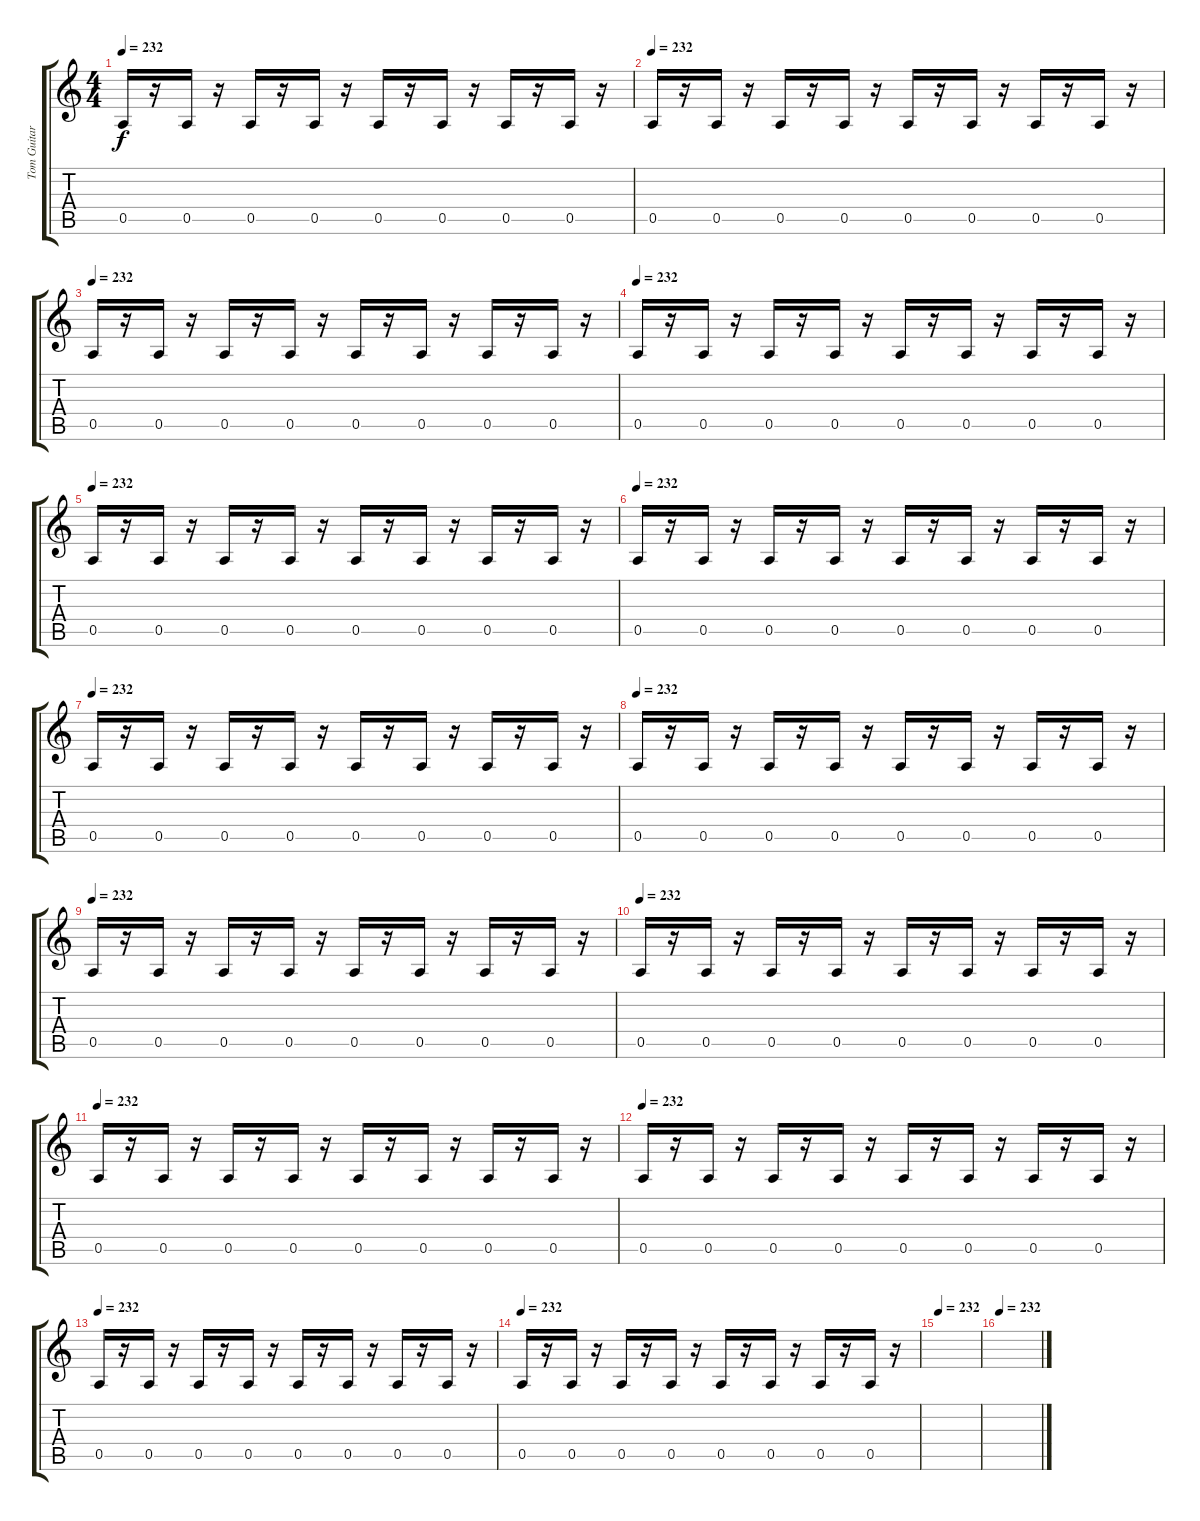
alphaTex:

\track ("Tom Guitar 2" "Tom Guitar") {instrument distortionguitar}
\staff {score tabs}
\tuning (E4 B3 G3 D3 A2 E2) {hide}
\ts (4 4)
\tempo 232
\clef g2
\ks c
0.5.16{dy f balance 16 instrument distortionguitar} r.16 0.5.16{balance 0} r.16 0.5.16{balance 16} r.16 0.5.16{balance 0} r.16 0.5.16{balance 16} r.16 0.5.16{balance 0} r.16 0.5.16{balance 16} r.16 0.5.16{balance 0} r.16 |
\tempo 232
0.5.16{balance 16 instrument distortionguitar} r.16 0.5.16{balance 0} r.16 0.5.16{balance 16} r.16 0.5.16{balance 0} r.16 0.5.16{balance 16} r.16 0.5.16{balance 0} r.16 0.5.16{balance 16} r.16 0.5.16{balance 0} r.16 |
\tempo 232
0.5.16{balance 16 instrument distortionguitar} r.16 0.5.16{balance 0} r.16 0.5.16{balance 16} r.16 0.5.16{balance 0} r.16 0.5.16{balance 16} r.16 0.5.16{balance 0} r.16 0.5.16{balance 16} r.16 0.5.16{balance 0} r.16 |
\tempo 232
0.5.16{balance 16 instrument distortionguitar} r.16 0.5.16{balance 0} r.16 0.5.16{balance 16} r.16 0.5.16{balance 0} r.16 0.5.16{balance 16} r.16 0.5.16{balance 0} r.16 0.5.16{balance 16} r.16 0.5.16{balance 0} r.16 |
\tempo 232
0.5.16{balance 16 instrument distortionguitar} r.16 0.5.16{balance 0} r.16 0.5.16{balance 16} r.16 0.5.16{balance 0} r.16 0.5.16{balance 16} r.16 0.5.16{balance 0} r.16 0.5.16{balance 16} r.16 0.5.16{balance 0} r.16 |
\tempo 232
0.5.16{balance 16 instrument distortionguitar} r.16 0.5.16{balance 0} r.16 0.5.16{balance 16} r.16 0.5.16{balance 0} r.16 0.5.16{balance 16} r.16 0.5.16{balance 0} r.16 0.5.16{balance 16} r.16 0.5.16{balance 0} r.16 |
\tempo 232
0.5.16{balance 16 instrument distortionguitar} r.16 0.5.16{balance 0} r.16 0.5.16{balance 16} r.16 0.5.16{balance 0} r.16 0.5.16{balance 16} r.16 0.5.16{balance 0} r.16 0.5.16{balance 16} r.16 0.5.16{balance 0} r.16 |
\tempo 232
0.5.16{balance 16 instrument distortionguitar} r.16 0.5.16{balance 0} r.16 0.5.16{balance 16} r.16 0.5.16{balance 0} r.16 0.5.16{balance 16} r.16 0.5.16{balance 0} r.16 0.5.16{balance 16} r.16 0.5.16{balance 0} r.16 |
\tempo 232
0.5.16{balance 16 instrument distortionguitar} r.16 0.5.16{balance 0} r.16 0.5.16{balance 16} r.16 0.5.16{balance 0} r.16 0.5.16{balance 16} r.16 0.5.16{balance 0} r.16 0.5.16{balance 16} r.16 0.5.16{balance 0} r.16 |
\tempo 232
0.5.16{balance 16 instrument distortionguitar} r.16 0.5.16{balance 0} r.16 0.5.16{balance 16} r.16 0.5.16{balance 0} r.16 0.5.16{balance 16} r.16 0.5.16{balance 0} r.16 0.5.16{balance 16} r.16 0.5.16{balance 0} r.16 |
\tempo 232
0.5.16{balance 16 instrument distortionguitar} r.16 0.5.16{balance 0} r.16 0.5.16{balance 16} r.16 0.5.16{balance 0} r.16 0.5.16{balance 16} r.16 0.5.16{balance 0} r.16 0.5.16{balance 16} r.16 0.5.16{balance 0} r.16 |
\tempo 232
0.5.16{balance 16 instrument distortionguitar} r.16 0.5.16{balance 0} r.16 0.5.16{balance 16} r.16 0.5.16{balance 0} r.16 0.5.16{balance 16} r.16 0.5.16{balance 0} r.16 0.5.16{balance 16} r.16 0.5.16{balance 0} r.16 |
\tempo 232
0.5.16{balance 16 instrument distortionguitar} r.16 0.5.16{balance 0} r.16 0.5.16{balance 16} r.16 0.5.16{balance 0} r.16 0.5.16{balance 16} r.16 0.5.16{balance 0} r.16 0.5.16{balance 16} r.16 0.5.16{balance 0} r.16 |
\tempo 232
0.5.16{balance 16 instrument distortionguitar} r.16 0.5.16{balance 0} r.16 0.5.16{balance 16} r.16 0.5.16{balance 0} r.16 0.5.16{balance 16} r.16 0.5.16{balance 0} r.16 0.5.16{balance 16} r.16 0.5.16{balance 0} r.16 |
\tempo 232
|
\tempo 232
